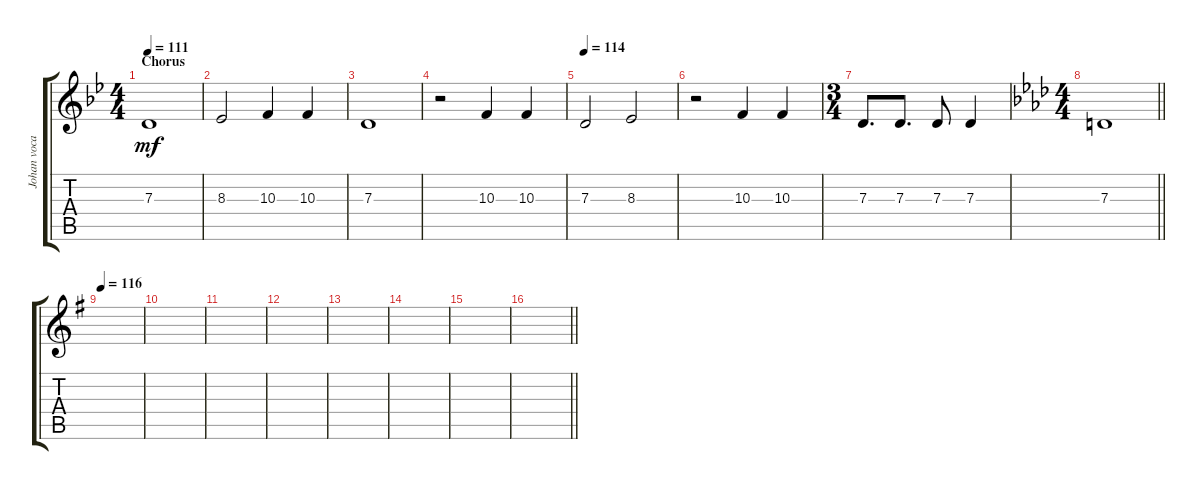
\track ("Johan vocals" "Johan voca") {instrument lead1square}
\staff {score tabs}
\tuning (E4 B3 G3 D3 A2 E2) {hide}
\ts (4 4)
\section ("" "Chorus")
\tempo 111
\clef g2
\ks bb
7.3.1{dy mf} |
8.3.2 10.3.4 10.3.4 |
7.3.1 |
r.2 10.3.4 10.3.4 |
\tempo 114
7.3.2 8.3.2 |
r.2 10.3.4 10.3.4 |
\ts (3 4)
7.3.8{d} 7.3.8{d} 7.3.8 7.3.4 |
\ts (4 4)
\barLineRight lightlight
\ks ab
7.3.1 |
\tempo 116
\ks g
|
|
|
|
|
|
|
\barLineRight lightlight
